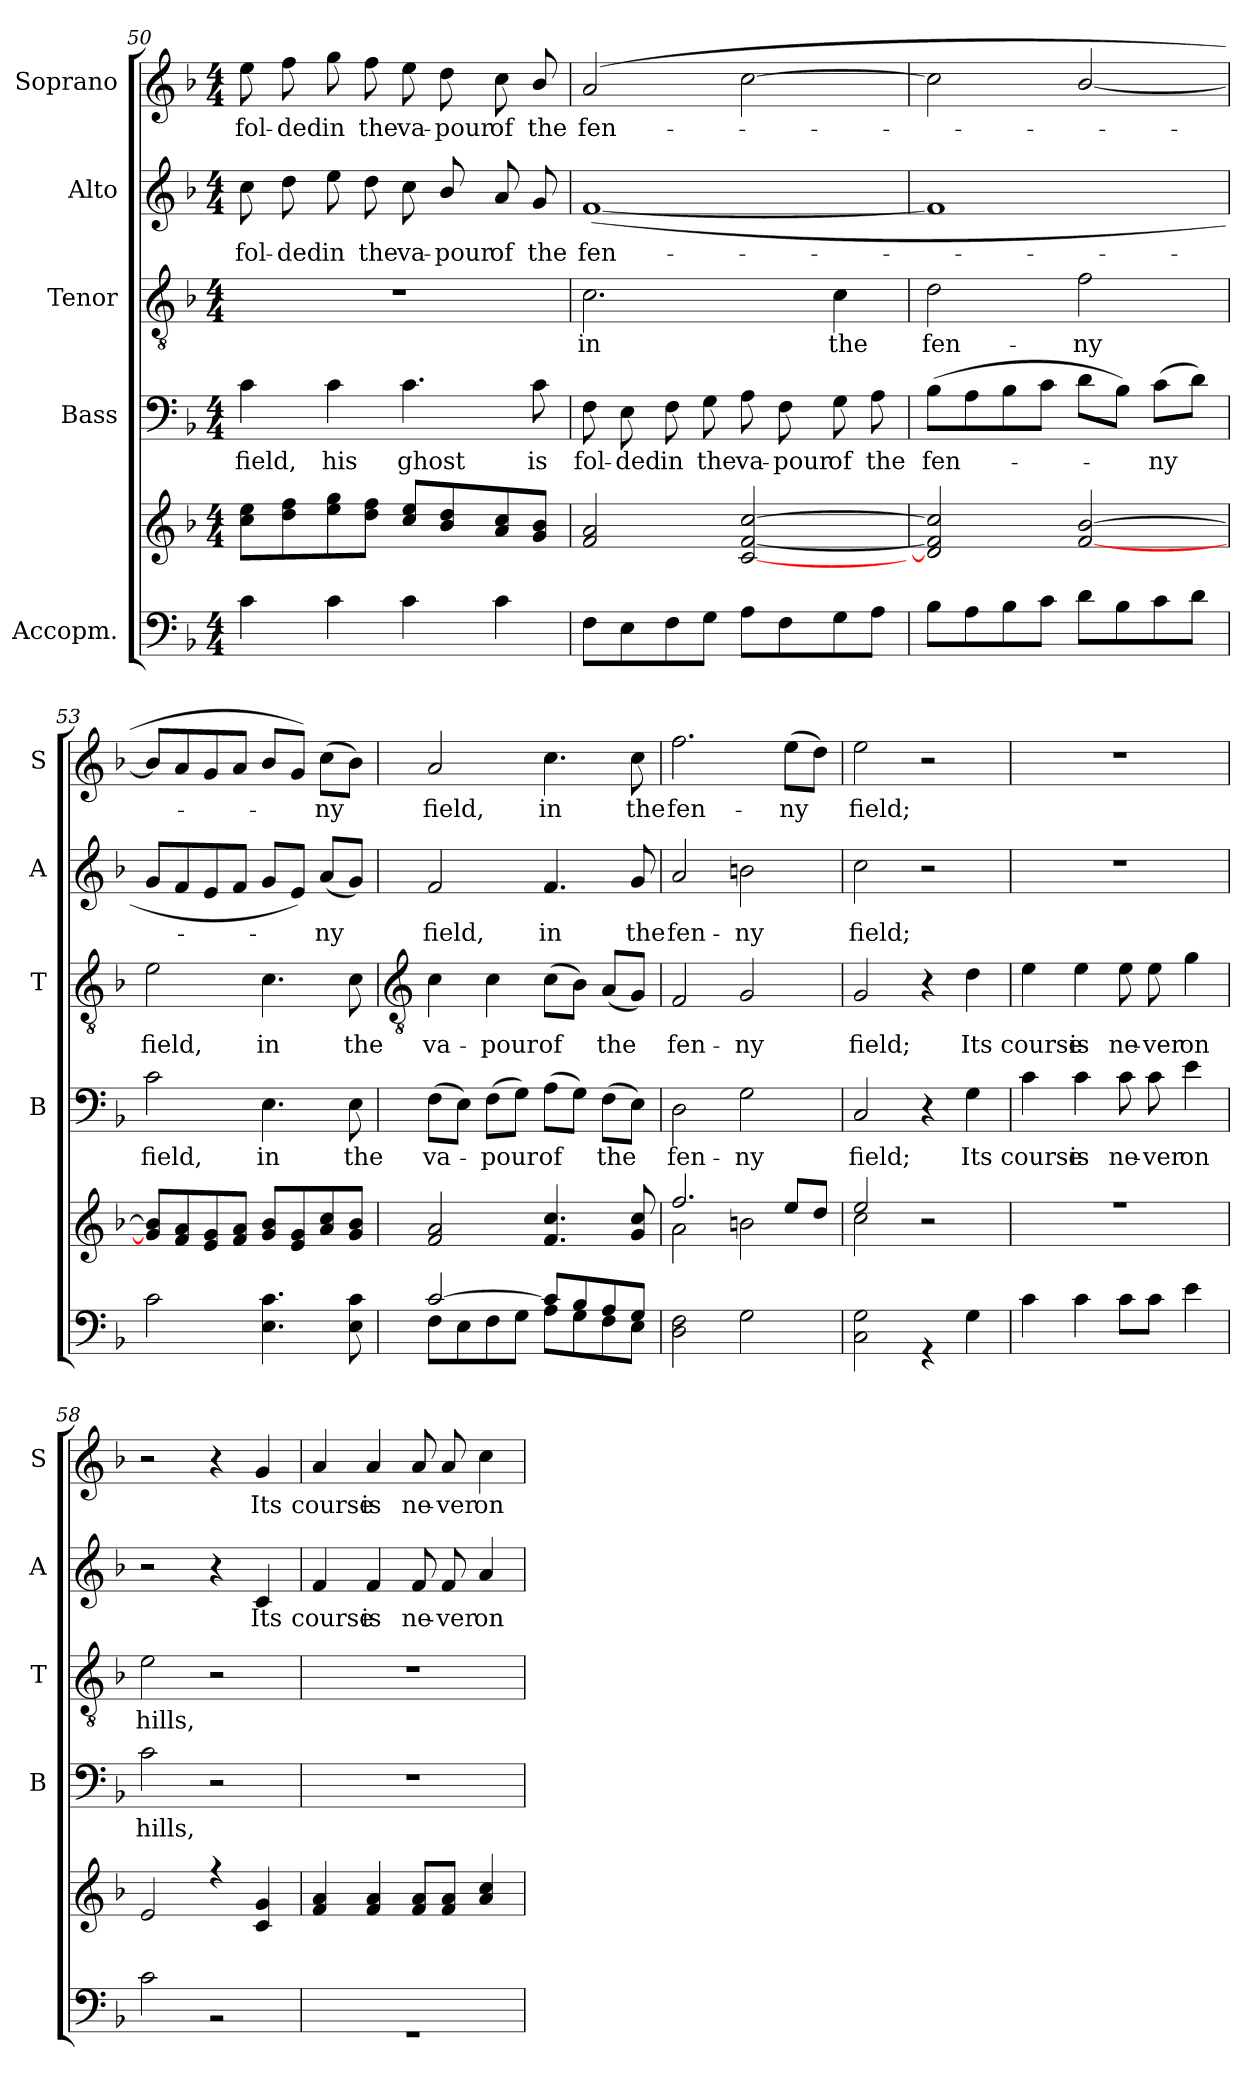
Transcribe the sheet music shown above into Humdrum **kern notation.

**kern	**kern	**kern	**text	**kern	**text	**kern	**text	**kern	**text
*part5	*part5	*part4	*part4	*part3	*part3	*part2	*part2	*part1	*part1
*staff6	*staff5	*staff4	*staff4	*staff3	*staff3	*staff2	*staff2	*staff1	*staff1
*I"Accopm.	*	*I"Bass	*	*I"Tenor	*	*I"Alto	*	*I"Soprano	*
*	*	*I'B	*	*I'T	*	*I'A	*	*I'S	*
!!LO:LB:g=z
*clefF4	*clefG2	*clefF4	*	*clefGv2	*	*clefG2	*	*clefG2	*
*k[b-]	*k[b-]	*k[b-]	*	*k[b-]	*	*k[b-]	*	*k[b-]	*
*F:	*F:	*F:	*	*F:	*	*F:	*	*F:	*
*M4/4	*M4/4	*M4/4	*	*M4/4	*	*M4/4	*	*M4/4	*
=50	=50	=50	=50	=50	=50	=50	=50	=50	=50
!	!	!	!LO:LY:b	!	!	!	!LO:LY:b	!	!LO:LY:b
4c	8cc 8eeL	4c	field,	1r	.	8cc	fol-	8ee	fol-
!	!	!	!	!	!	!	!LO:LY:b	!	!LO:LY:b
.	8dd 8ff	.	.	.	.	8dd	-ded	8ff	-ded
!	!	!	!LO:LY:b	!	!	!	!LO:LY:b	!	!LO:LY:b
4c	8ee 8gg	4c	his	.	.	8ee	in	8gg	in
!	!	!	!	!	!	!	!LO:LY:b	!	!LO:LY:b
.	8dd 8ffJ	.	.	.	.	8dd	the	8ff	the
!	!	!	!LO:LY:b	!	!	!	!LO:LY:b	!	!LO:LY:b
4c	8cc 8eeL	4.c	ghost	.	.	8cc	va-	8ee	va-
!	!	!	!	!	!	!	!LO:LY:b	!	!LO:LY:b
.	8b- 8dd	.	.	.	.	8b-/	-pour	8dd	-pour
!	!	!	!	!	!	!	!LO:LY:b	!	!LO:LY:b
4c	8a 8cc	.	.	.	.	8a	of	8cc	of
!	!	!	!LO:LY:b	!	!	!	!LO:LY:b	!	!LO:LY:b
.	8g/ 8b-/J	8c	is	.	.	8g	the	8b-/	the
=51	=51	=51	=51	=51	=51	=51	=51	=51	=51
!	!	!	!LO:LY:b	!	!LO:LY:b	!	!LO:LY:b	!	!LO:LY:b
8FL	2f 2a	8F	fol-	2.c	in	(<[1f	fen-	(<2a	fen-
!	!	!	!LO:LY:b	!	!	!	!	!	!
8E	.	8E	-ded	.	.	.	.	.	.
!	!	!	!LO:LY:b	!	!	!	!	!	!
8F	.	8F	in	.	.	.	.	.	.
!	!	!	!LO:LY:b	!	!	!	!	!	!
8GJ	.	8G	the	.	.	.	.	.	.
!	!	!	!LO:LY:b	!	!	!	!	!	!
8AL	[2c [2f [2cc	8A	va-	.	.	.	.	[2cc	.
!	!	!	!LO:LY:b	!	!	!	!	!	!
8F	.	8F	-pour	.	.	.	.	.	.
!	!	!	!LO:LY:b	!	!LO:LY:b	!	!	!	!
8G	.	8G	of	4c	the	.	.	.	.
!	!	!	!LO:LY:b	!	!	!	!	!	!
8AJ	.	8A	the	.	.	.	.	.	.
=52	=52	=52	=52	=52	=52	=52	=52	=52	=52
!	!	!	!LO:LY:b	!	!LO:LY:b	!	!	!	!
8B-L	2d] 2f] 2cc]	(>8B-L	fen-	2d	fen-	1f]	.	2cc]	.
8A	.	8A	.	.	.	.	.	.	.
8B-	.	8B-	.	.	.	.	.	.	.
8cJ	.	8cJ	.	.	.	.	.	.	.
!	!	!	!	!	!LO:LY:b	!	!	!	!
8dL	[2f/ [2b-/	8dL	.	2f	-ny	.	.	[2b-/	.
8B-	.	8B-J)	.	.	.	.	.	.	.
!	!	!	!LO:LY:b	!	!	!	!	!	!
8c	.	(>8cL	ny	.	.	.	.	.	.
8dJ	.	8dJ)	.	.	.	.	.	.	.
=53	=53	=53	=53	=53	=53	=53	=53	=53	=53
!	!	!	!LO:LY:b	!	!LO:LY:b	!	!	!	!
2c	8g] 8b-]L	2c	field,	2e	field,	8gL	.	8b-L]	.
.	8f 8a	.	.	.	.	8f	.	8a	.
.	8e 8g	.	.	.	.	8e	.	8g	.
.	8f 8aJ	.	.	.	.	8fJ	.	8aJ	.
!	!	!	!LO:LY:b	!	!LO:LY:b	!	!	!	!
4.E 4.c	8g 8b-L	4.E	in	4.c	in	8gL	.	8b-L	.
.	8e 8g	.	.	.	.	8eJ)	.	8gJ)	.
!	!	!	!	!	!	!	!LO:LY:b	!	!LO:LY:b
.	8a 8cc	.	.	.	.	(<8aL	ny	(>8ccL	ny
!	!	!	!LO:LY:b	!	!LO:LY:b	!	!	!	!
8E 8c	8g 8b-J	8E	the	8c	the	8gJ)	.	8b-J)	.
!!LO:LB:g=z
=54	=54	=54	=54	=54	=54	=54	=54	=54	=54
*	*	*	*	*clefGv2	*	*	*	*	*
*^	*^	*	*	*	*	*	*	*	*
!	!	!	!	!	!LO:LY:b	!	!LO:LY:b	!	!LO:LY:b	!	!LO:LY:b
[2c/	8F\L	2f/ 2a/	1ryy	(>8FL	va-	4c	va-	2f	field,	2a	field,
.	8E\	.	.	8EJ)	.	.	.	.	.	.	.
!	!	!	!	!	!LO:LY:b	!	!LO:LY:b	!	!	!	!
.	8F\	.	.	(>8FL	pour	4c	-pour	.	.	.	.
.	8G\J	.	.	8GJ)	.	.	.	.	.	.	.
!	!	!	!	!	!LO:LY:b	!	!LO:LY:b	!	!LO:LY:b	!	!LO:LY:b
8c/L]	8A\L	4.f/ 4.cc/	.	(>8AL	of	(>8cL	of	4.f	in	4.cc	in
8B-/	8G\	.	.	8GJ)	.	8B-J)	.	.	.	.	.
!	!	!	!	!	!LO:LY:b	!	!LO:LY:b	!	!	!	!
8A/	8F\	.	.	(>8FL	the	(<8AL	the	.	.	.	.
!	!	!	!	!	!	!	!	!	!LO:LY:b	!	!LO:LY:b
8G/J	8E\J	8g/ 8cc/	.	8EJ)	.	8GJ)	.	8g	the	8cc	the
=55	=55	=55	=55	=55	=55	=55	=55	=55	=55	=55	=55
!	!	!	!	!	!LO:LY:b	!	!LO:LY:b	!	!LO:LY:b	!	!LO:LY:b
1ryy	2D\ 2F\	2.ff/	2a\	2D	fen-	2F	fen-	2a	fen-	2.ff	fen-
!	!	!	!	!	!LO:LY:b	!	!LO:LY:b	!	!LO:LY:b	!	!
.	2G\	.	2bn\	2G	-ny	2G	-ny	2bn	-ny	.	.
!	!	!	!	!	!	!	!	!	!	!	!LO:LY:b
.	.	8ee/L	.	.	.	.	.	.	.	(>8eeL	-ny
.	.	8dd/J	.	.	.	.	.	.	.	8ddJ)	.
=56	=56	=56	=56	=56	=56	=56	=56	=56	=56	=56	=56
!	!	!	!	!	!LO:LY:b	!	!LO:LY:b	!	!LO:LY:b	!	!LO:LY:b
1ryy	2C\ 2G\	2ee/	2cc\	2C	field;	2G	field;	2cc	field;	2ee	field;
.	4r	2r	2ryy	4r	.	4r	.	2r	.	2r	.
!	!	!	!	!	!LO:LY:b	!	!LO:LY:b	!	!	!	!
.	4G\	.	.	4G	Its	4d	Its	.	.	.	.
=57	=57	=57	=57	=57	=57	=57	=57	=57	=57	=57	=57
!	!	!	!	!	!LO:LY:b	!	!LO:LY:b	!	!	!	!
1ryy	4c\	1r	1ryy	4c	course	4e	course	1r	.	1r	.
!	!	!	!	!	!LO:LY:b	!	!LO:LY:b	!	!	!	!
.	4c\	.	.	4c	is	4e	is	.	.	.	.
!	!	!	!	!	!LO:LY:b	!	!LO:LY:b	!	!	!	!
.	8c\L	.	.	8c	ne-	8e	ne-	.	.	.	.
!	!	!	!	!	!LO:LY:b	!	!LO:LY:b	!	!	!	!
.	8c\J	.	.	8c	-ver	8e	-ver	.	.	.	.
!	!	!	!	!	!LO:LY:b	!	!LO:LY:b	!	!	!	!
.	4e\	.	.	4e	on	4g	on	.	.	.	.
=58	=58	=58	=58	=58	=58	=58	=58	=58	=58	=58	=58
!	!	!	!	!	!LO:LY:b	!	!LO:LY:b	!	!	!	!
1ryy	2c\	2e/	1ryy	2c	hills,	2e	hills,	2r	.	2r	.
.	2r	4r	.	2r	.	2r	.	4r	.	4r	.
!	!	!	!	!	!	!	!	!	!LO:LY:b	!	!LO:LY:b
.	.	4c/ 4g/	.	.	.	.	.	4c	Its	4g	Its
=59	=59	=59	=59	=59	=59	=59	=59	=59	=59	=59	=59
!	!	!	!	!	!	!	!	!	!LO:LY:b	!	!LO:LY:b
1ryy	1r	4f/ 4a/	1ryy	1r	.	1r	.	4f	course	4a	course
!	!	!	!	!	!	!	!	!	!LO:LY:b	!	!LO:LY:b
.	.	4f/ 4a/	.	.	.	.	.	4f	is	4a	is
!	!	!	!	!	!	!	!	!	!LO:LY:b	!	!LO:LY:b
.	.	8f/ 8a/L	.	.	.	.	.	8f	ne-	8a	ne-
!	!	!	!	!	!	!	!	!	!LO:LY:b	!	!LO:LY:b
.	.	8f/ 8a/J	.	.	.	.	.	8f	-ver	8a	-ver
!	!	!	!	!	!	!	!	!	!LO:LY:b	!	!LO:LY:b
.	.	4a/ 4cc/	.	.	.	.	.	4a	on	4cc	on
*v	*v	*	*	*	*	*	*	*	*	*	*
*	*v	*v	*	*	*	*	*	*	*	*
=	=	=	=	=	=	=	=	=	=
*-	*-	*-	*-	*-	*-	*-	*-	*-	*-
